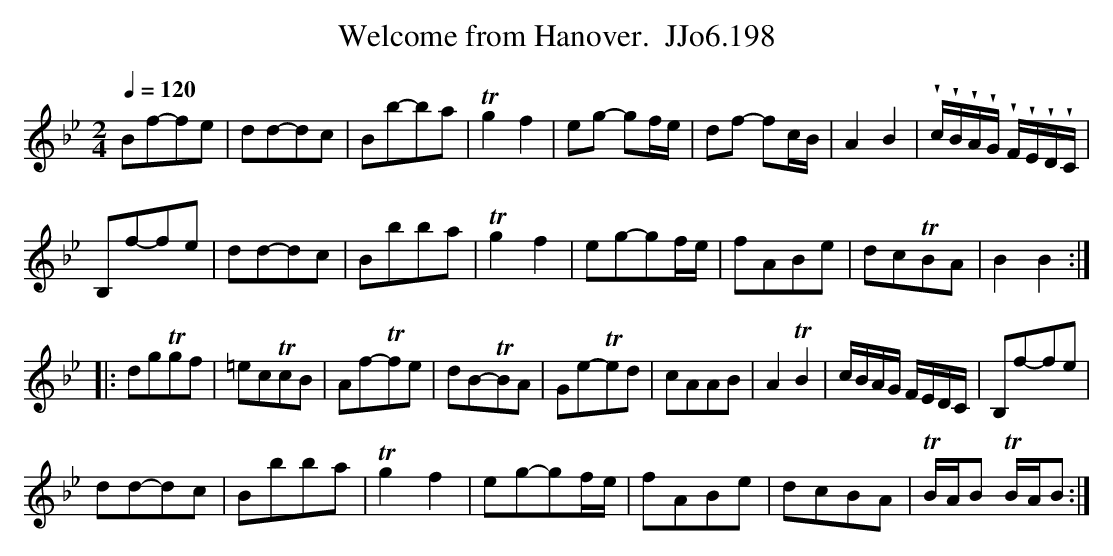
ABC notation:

X:1
T:Welcome from Hanover.  JJo6.198
M:2/4
L:1/8
Q:1/4=120
K:Bb
Bf-fe|dd-dc|Bb-ba|!trill!g2f2|eg- gf/e/|df- fc/B/|A2B2|!wedge!c/!wedge!B/!wedge!A/!wedge!G/ !wedge!F/!wedge!E/!wedge!D/!wedge!C/|!
B,f-fe|dd-dc|Bbba|!trill!g2f2|eg-gf/e/|fABe|dc!trill!BA|B2B2 :|!
|:dg!trill!gf|=ec!trill!cB|Af-!trill!fe|dB-!trill!BA|Ge-!trill!ed|cAAB|A2 !trill!B2|c/B/A/G/ F/E/D/C/|B,f-fe|!
dd-dc|Bbba|!trill!g2f2|eg-gf/e/|fABe|dcBA|!trill!B/A/B !trill!B/A/B :|
